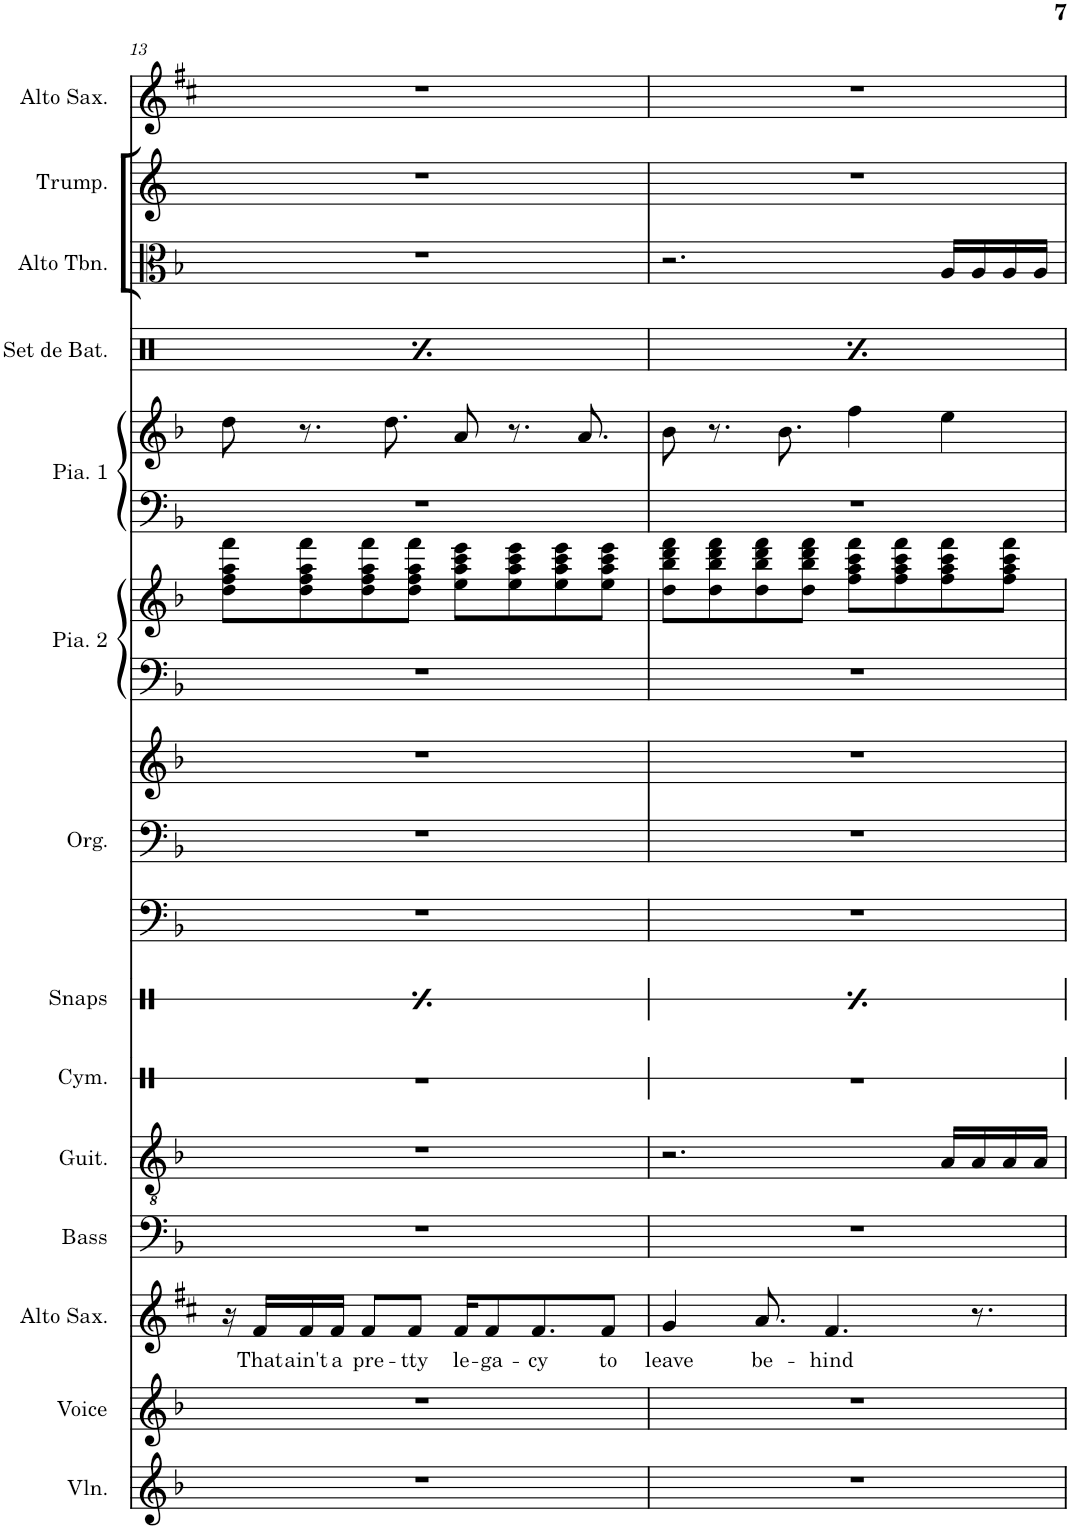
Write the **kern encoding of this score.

**kern	**kern	**kern	**text	**kern	**kern	**kern	**kern	**kern	**kern	**kern	**kern	**kern	**kern	**kern	**kern	**kern	**kern	**kern
*part14	*part13	*part12	*part12	*part11	*part10	*part9	*part8	*part7	*part7	*part7	*part6	*part6	*part5	*part5	*part4	*part3	*part2	*part1
*staff18	*staff17	*staff16	*staff16	*staff15	*staff14	*staff13	*staff12	*staff11	*staff10	*staff9	*staff8	*staff7	*staff6	*staff5	*staff4	*staff3	*staff2	*staff1
*I"Violin	*I"Voice	*I"Alto Saxophone	*	*I"Electric Bass	*I"Classical Guitar	*I"Cymbales	*I"Snaps	*I"Organ	*	*	*I"Piano 2	*	*I"Piano 1	*	*I"Set de batterie	*I"Alto Trombone	*I"Trumpet	*I"Alto Saxophone
*I'Vln.	*I'Voice	*I'Alto Sax.	*	*I'Bass	*I'Guit.	*I'Cym.	*I'Snaps	*I'Org.	*	*	*I'Pia. 2	*	*I'Pia. 1	*	*I'Set de Bat.	*I'Alto Tbn.	*I'Trump.	*I'Alto Sax.
!!LO:PB:g=z
*clefG2	*clefG2	*clefG2	*	*clefF4	*clefGv2	*clefX	*clefX	*clefF4	*clefF4	*clefG2	*clefF4	*clefG2	*clefF4	*clefG2	*clefX	*clefC3	*clefG2	*clefG2
*	*	*Trd5c9	*	*Trd7c12	*	*	*	*	*	*	*	*	*	*	*	*	*Trd-3c-5	*Trd5c9
*k[b-]	*k[b-]	*k[f#c#]	*	*k[b-]	*k[b-]	*k[]	*k[]	*k[b-]	*k[b-]	*k[b-]	*k[b-]	*k[b-]	*k[b-]	*k[b-]	*k[]	*k[b-]	*k[]	*k[f#c#]
*M4/4	*M4/4	*M4/4	*	*M4/4	*M4/4	*M4/4	*M4/4	*M4/4	*M4/4	*M4/4	*M4/4	*M4/4	*M4/4	*M4/4	*M4/4	*M4/4	*M4/4	*M4/4
=13	=13	=13	=13	=13	=13	=13	=13	=13	=13	=13	=13	=13	=13	=13	=13	=13	=13	=13
*	*	*	*	*	*	*	*^	*	*	*	*	*	*	*	*	*	*	*
1r	1r	16r	.	1r	1r	1r	1r	4r	1r	1r	1r	1r	8dd\ 8ff\ 8aa\ 8fff\L	1r	8dd\	8r	1r	1r	1r
!	!	!	!LO:LY:b	!	!	!	!	!	!	!	!	!	!	!	!	!	!	!	!
.	.	16f#/LL	That	.	.	.	.	.	.	.	.	.	.	.	.	.	.	.	.
!	!	!	!LO:LY:b	!	!	!	!	!	!	!	!	!	!	!	!	!	!	!	!
.	.	16f#/	ain't	.	.	.	.	.	.	.	.	.	8dd\ 8ff\ 8aa\ 8fff\	.	8.r	8Rgg/	.	.	.
!	!	!	!LO:LY:b	!	!	!	!	!	!	!	!	!	!	!	!	!	!	!	!
.	.	16f#/JJ	a	.	.	.	.	.	.	.	.	.	.	.	.	.	.	.	.
!	!	!	!LO:LY:b	!	!	!	!	!	!	!	!	!	!	!	!	!	!	!	!
.	.	8f#/L	pre-	.	.	.	.	4Re/	.	.	.	.	8dd\ 8ff\ 8aa\ 8fff\	.	.	8r	.	.	.
.	.	.	.	.	.	.	.	.	.	.	.	.	.	.	8.dd\	.	.	.	.
!	!	!	!LO:LY:b	!	!	!	!	!	!	!	!	!	!	!	!	!	!	!	!
.	.	8f#/J	-tty	.	.	.	.	.	.	.	.	.	8dd\ 8ff\ 8aa\ 8fff\J	.	.	8Rgg/	.	.	.
!	!	!	!LO:LY:b	!	!	!	!	!	!	!	!	!	!	!	!	!	!	!	!
.	.	16f#/KL	le-	.	.	.	.	4r	.	.	.	.	8ee\ 8aa\ 8ccc\ 8eee\L	.	8a/	8r	.	.	.
!	!	!	!LO:LY:b	!	!	!	!	!	!	!	!	!	!	!	!	!	!	!	!
.	.	8f#/	-ga-	.	.	.	.	.	.	.	.	.	.	.	.	.	.	.	.
.	.	.	.	.	.	.	.	.	.	.	.	.	8ee\ 8aa\ 8ccc\ 8eee\	.	8.r	8Rgg/	.	.	.
!	!	!	!LO:LY:b	!	!	!	!	!	!	!	!	!	!	!	!	!	!	!	!
.	.	8.f#/	-cy	.	.	.	.	.	.	.	.	.	.	.	.	.	.	.	.
.	.	.	.	.	.	.	.	4Re/	.	.	.	.	8ee\ 8aa\ 8ccc\ 8eee\	.	.	8r	.	.	.
.	.	.	.	.	.	.	.	.	.	.	.	.	.	.	8.a/	.	.	.	.
!	!	!	!LO:LY:b	!	!	!	!	!	!	!	!	!	!	!	!	!	!	!	!
.	.	8f#/J	to	.	.	.	.	.	.	.	.	.	8ee\ 8aa\ 8ccc\ 8eee\J	.	.	8Rgg/	.	.	.
=14	=14	=14	=14	=14	=14	=14	=14	=14	=14	=14	=14	=14	=14	=14	=14	=14	=14	=14	=14
!	!	!	!LO:LY:b	!	!	!	!	!	!	!	!	!	!	!	!	!	!	!	!
1r	1r	4g/	leave	1r	2.r	1r	1r	4r	1r	1r	1r	1r	8dd\ 8bb-\ 8ddd\ 8fff\L	1r	8b-\	8r	2.r	1r	1r
.	.	.	.	.	.	.	.	.	.	.	.	.	8dd\ 8bb-\ 8ddd\ 8fff\	.	8.r	8Rgg/	.	.	.
!	!	!	!LO:LY:b	!	!	!	!	!	!	!	!	!	!	!	!	!	!	!	!
.	.	8.a/	be-	.	.	.	.	4Re/	.	.	.	.	8dd\ 8bb-\ 8ddd\ 8fff\	.	.	8r	.	.	.
.	.	.	.	.	.	.	.	.	.	.	.	.	.	.	8.b-\	.	.	.	.
.	.	.	.	.	.	.	.	.	.	.	.	.	8dd\ 8bb-\ 8ddd\ 8fff\J	.	.	8Rgg/	.	.	.
!	!	!	!LO:LY:b	!	!	!	!	!	!	!	!	!	!	!	!	!	!	!	!
.	.	4.f#/	-hind	.	.	.	.	.	.	.	.	.	.	.	.	.	.	.	.
.	.	.	.	.	.	.	.	4r	.	.	.	.	8ff\ 8aa\ 8ccc\ 8fff\L	.	4ff\	8r	.	.	.
.	.	.	.	.	.	.	.	.	.	.	.	.	8ff\ 8aa\ 8ccc\ 8fff\	.	.	8Rgg/	.	.	.
.	.	.	.	.	16A/LL	.	.	4Re/	.	.	.	.	8ff\ 8aa\ 8ccc\ 8fff\	.	4ee\	8r	16A/LL	.	.
.	.	8.r	.	.	16A/	.	.	.	.	.	.	.	.	.	.	.	16A/	.	.
.	.	.	.	.	16A/	.	.	.	.	.	.	.	8ff\ 8aa\ 8ccc\ 8fff\J	.	.	8Rgg/	16A/	.	.
.	.	.	.	.	16A/JJ	.	.	.	.	.	.	.	.	.	.	.	16A/JJ	.	.
*	*	*	*	*	*	*	*v	*v	*	*	*	*	*	*	*	*	*	*	*
=	=	=	=	=	=	=	=	=	=	=	=	=	=	=	=	=	=	=
*-	*-	*-	*-	*-	*-	*-	*-	*-	*-	*-	*-	*-	*-	*-	*-	*-	*-	*-
